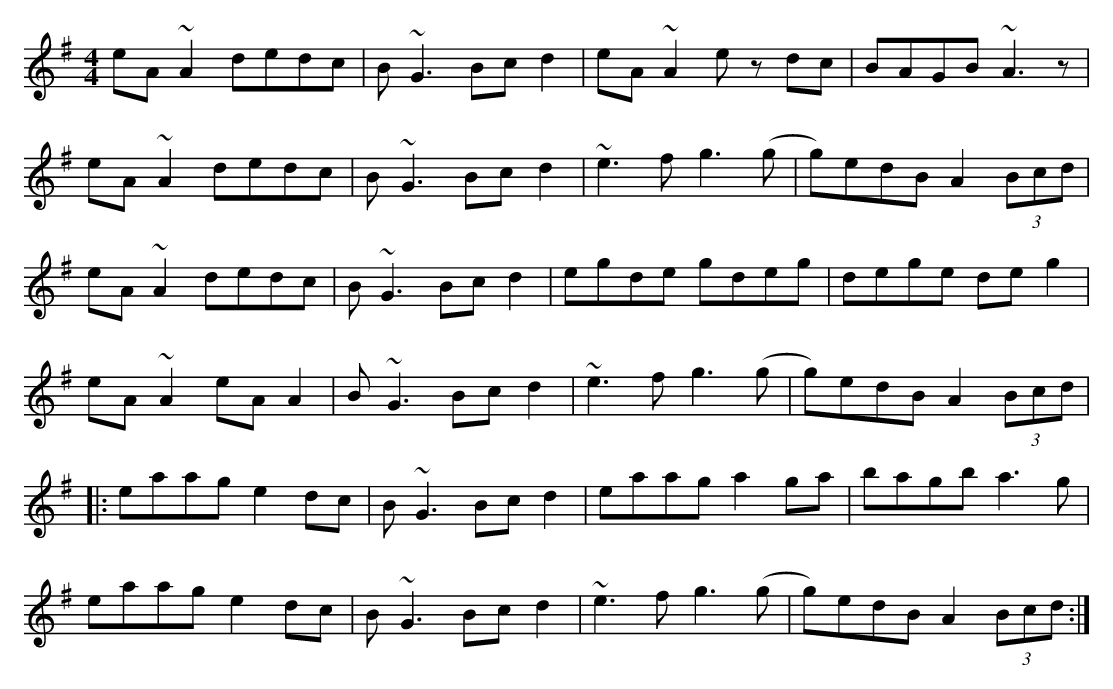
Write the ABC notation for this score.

X:1
M:4/4
K:Ador
eA~A2 dedc|B~G3 Bcd2|eA~A2 ez dc|BAGB ~A3z|
eA~A2 dedc|B~G3 Bcd2|~e3f g3(g|g)edB A2 (3Bcd|
eA~A2 dedc|B~G3 Bcd2|egde gdeg|dege deg2|
eA~A2 eAA2|B~G3 Bcd2|~e3f g3(g|g)edB A2 (3Bcd|
|:eaag e2dc|B~G3 Bcd2|eaag a2ga|bagb a3g|
eaag e2dc|B~G3 Bcd2|~e3f g3(g|g)edB A2 (3Bcd:|
